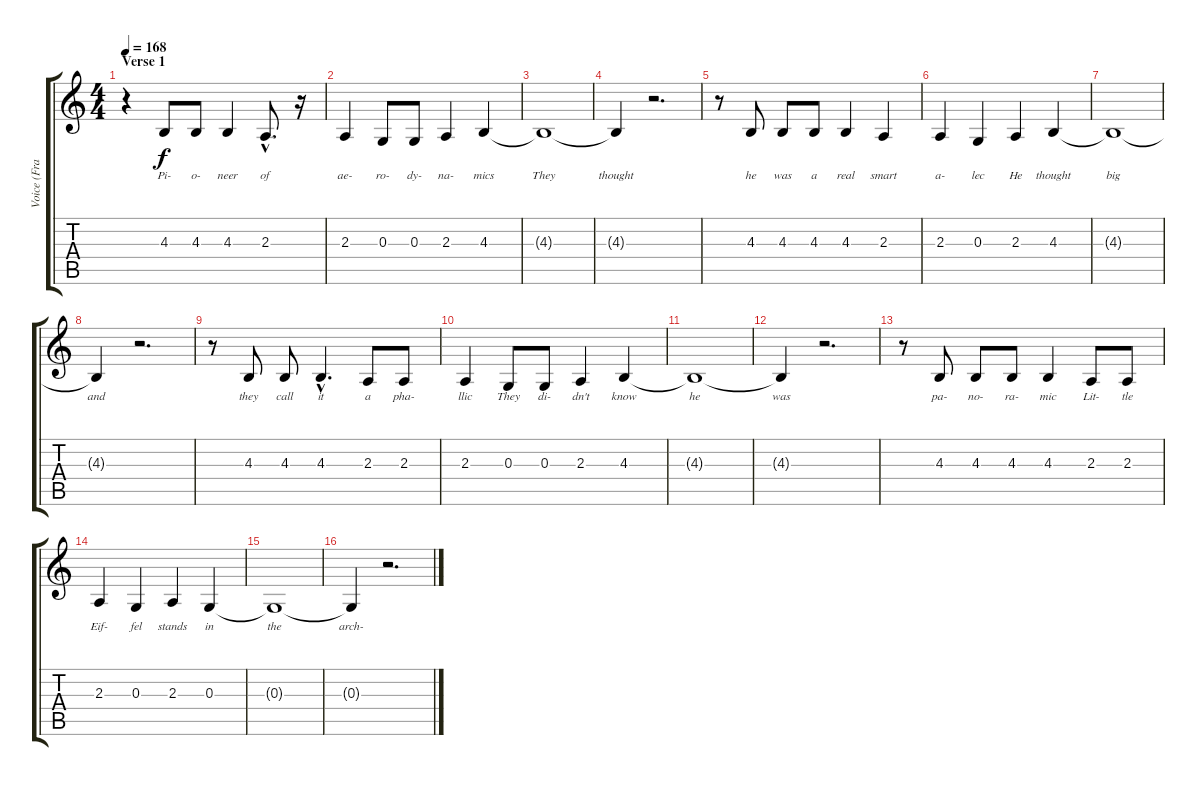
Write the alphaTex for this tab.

\track ("Voice (Frank Black)" "Voice (Fra") {instrument clarinet}
\staff {score tabs}
\tuning (E4 B3 G3 D3 A2 E2) {hide}
\ts (4 4)
\section ("" "Verse 1")
\tempo 168
\clef g2
\ks c
r.4{dy f instrument clarinet} 4.3.8{lyrics (0 "Pi-") lyrics (1 "") lyrics (2 "") lyrics (3 "") lyrics (4 "")} 4.3.8{lyrics (0 "o-") lyrics (1 "") lyrics (2 "") lyrics (3 "") lyrics (4 "")} 4.3.4{lyrics (0 "neer") lyrics (1 "") lyrics (2 "") lyrics (3 "") lyrics (4 "")} 2.3{hac}.8{d lyrics (0 "of") lyrics (1 "") lyrics (2 "") lyrics (3 "") lyrics (4 "")} r.16 |
2.3.4{lyrics (0 "ae-") lyrics (1 "") lyrics (2 "") lyrics (3 "") lyrics (4 "")} 0.3.8{lyrics (0 "ro-") lyrics (1 "") lyrics (2 "") lyrics (3 "") lyrics (4 "")} 0.3.8{lyrics (0 "dy-") lyrics (1 "") lyrics (2 "") lyrics (3 "") lyrics (4 "")} 2.3.4{lyrics (0 "na-") lyrics (1 "") lyrics (2 "") lyrics (3 "") lyrics (4 "")} 4.3.4{lyrics (0 "mics") lyrics (1 "") lyrics (2 "") lyrics (3 "") lyrics (4 "")} |
4.3{t}.1{lyrics (0 "They") lyrics (1 "") lyrics (2 "") lyrics (3 "") lyrics (4 "")} |
4.3{t}.4{lyrics (0 "thought") lyrics (1 "") lyrics (2 "") lyrics (3 "") lyrics (4 "")} r.2{d} |
r.8 4.3.8{lyrics (0 "he") lyrics (1 "") lyrics (2 "") lyrics (3 "") lyrics (4 "")} 4.3.8{lyrics (0 "was") lyrics (1 "") lyrics (2 "") lyrics (3 "") lyrics (4 "")} 4.3.8{lyrics (0 "a") lyrics (1 "") lyrics (2 "") lyrics (3 "") lyrics (4 "")} 4.3.4{lyrics (0 "real") lyrics (1 "") lyrics (2 "") lyrics (3 "") lyrics (4 "")} 2.3.4{lyrics (0 "smart") lyrics (1 "") lyrics (2 "") lyrics (3 "") lyrics (4 "")} |
2.3.4{lyrics (0 "a-") lyrics (1 "") lyrics (2 "") lyrics (3 "") lyrics (4 "")} 0.3.4{lyrics (0 "lec") lyrics (1 "") lyrics (2 "") lyrics (3 "") lyrics (4 "")} 2.3.4{lyrics (0 "He") lyrics (1 "") lyrics (2 "") lyrics (3 "") lyrics (4 "")} 4.3.4{lyrics (0 "thought") lyrics (1 "") lyrics (2 "") lyrics (3 "") lyrics (4 "")} |
4.3{t}.1{lyrics (0 "big") lyrics (1 "") lyrics (2 "") lyrics (3 "") lyrics (4 "")} |
4.3{t}.4{lyrics (0 "and") lyrics (1 "") lyrics (2 "") lyrics (3 "") lyrics (4 "")} r.2{d} |
r.8 4.3.8{lyrics (0 "they") lyrics (1 "") lyrics (2 "") lyrics (3 "") lyrics (4 "")} 4.3.8{lyrics (0 "call") lyrics (1 "") lyrics (2 "") lyrics (3 "") lyrics (4 "")} 4.3{hac}.4{d lyrics (0 "it") lyrics (1 "") lyrics (2 "") lyrics (3 "") lyrics (4 "")} 2.3.8{lyrics (0 "a") lyrics (1 "") lyrics (2 "") lyrics (3 "") lyrics (4 "")} 2.3.8{lyrics (0 "pha-") lyrics (1 "") lyrics (2 "") lyrics (3 "") lyrics (4 "")} |
2.3.4{lyrics (0 "llic") lyrics (1 "") lyrics (2 "") lyrics (3 "") lyrics (4 "")} 0.3.8{lyrics (0 "They") lyrics (1 "") lyrics (2 "") lyrics (3 "") lyrics (4 "")} 0.3.8{lyrics (0 "di-") lyrics (1 "") lyrics (2 "") lyrics (3 "") lyrics (4 "")} 2.3.4{lyrics (0 "dn't") lyrics (1 "") lyrics (2 "") lyrics (3 "") lyrics (4 "")} 4.3.4{lyrics (0 "know") lyrics (1 "") lyrics (2 "") lyrics (3 "") lyrics (4 "")} |
4.3{t}.1{lyrics (0 "he") lyrics (1 "") lyrics (2 "") lyrics (3 "") lyrics (4 "")} |
4.3{t}.4{lyrics (0 "was") lyrics (1 "") lyrics (2 "") lyrics (3 "") lyrics (4 "")} r.2{d} |
r.8 4.3.8{lyrics (0 "pa-") lyrics (1 "") lyrics (2 "") lyrics (3 "") lyrics (4 "")} 4.3.8{lyrics (0 "no-") lyrics (1 "") lyrics (2 "") lyrics (3 "") lyrics (4 "")} 4.3.8{lyrics (0 "ra-") lyrics (1 "") lyrics (2 "") lyrics (3 "") lyrics (4 "")} 4.3.4{lyrics (0 "mic") lyrics (1 "") lyrics (2 "") lyrics (3 "") lyrics (4 "")} 2.3.8{lyrics (0 "Lit-") lyrics (1 "") lyrics (2 "") lyrics (3 "") lyrics (4 "")} 2.3.8{lyrics (0 "tle") lyrics (1 "") lyrics (2 "") lyrics (3 "") lyrics (4 "")} |
2.3.4{lyrics (0 "Eif-") lyrics (1 "") lyrics (2 "") lyrics (3 "") lyrics (4 "")} 0.3.4{lyrics (0 "fel") lyrics (1 "") lyrics (2 "") lyrics (3 "") lyrics (4 "")} 2.3.4{lyrics (0 "stands") lyrics (1 "") lyrics (2 "") lyrics (3 "") lyrics (4 "")} 0.3.4{lyrics (0 "in") lyrics (1 "") lyrics (2 "") lyrics (3 "") lyrics (4 "")} |
0.3{t}.1{lyrics (0 "the") lyrics (1 "") lyrics (2 "") lyrics (3 "") lyrics (4 "")} |
0.3{t}.4{lyrics (0 "arch-") lyrics (1 "") lyrics (2 "") lyrics (3 "") lyrics (4 "")} r.2{d}
